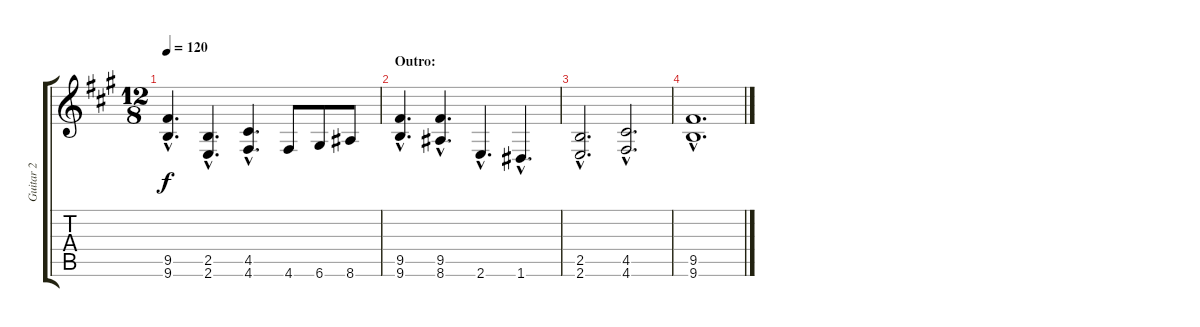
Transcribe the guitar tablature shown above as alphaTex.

\track ("Guitar 2" "Guitar 2") {instrument overdrivenguitar}
\staff {score tabs}
\tuning (E4 B3 G3 D3 A2 D2) {hide}
\ts (12 8)
\tempo 120
\clef g2
\ks a
(9.5{hac} 9.6{hac}).4{d dy f} (2.5{hac} 2.6{hac}).4{d} (4.5{hac} 4.6{hac}).4{d} 4.6.8 6.6.8 8.6.8 |
\section ("" "Outro:")
(9.5{hac} 9.6{hac}).4{d} (9.5{hac} 8.6{hac}).4{d} 2.6{hac}.4{d} 1.6{hac}.4{d} |
(2.5{hac} 2.6{hac}).2{d} (4.5{hac} 4.6{hac}).2{d} |
(9.5{hac} 9.6{hac}).1{d}
